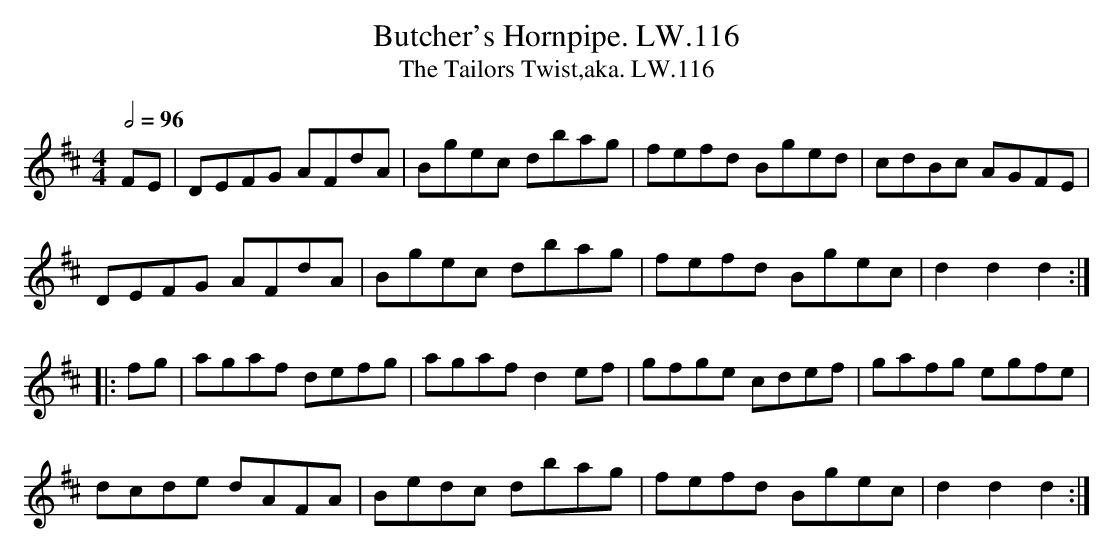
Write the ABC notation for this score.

X:1
T:Butcher's Hornpipe. LW.116
T:Tailors Twist,aka. LW.116, The
M:4/4
Q:1/2=96
L:1/8
K:D
FE | DEFG AFdA | Bgec dbag | fefd Bged | cdBc AGFE |
DEFG AFdA | Bgec dbag | fefd Bgec | d2d2d2:|
|:fg | agaf defg | agaf d2ef | gfge cdef | gafg egfe |
dcde dAFA | Bedc dbag | fefd Bgec | d2d2d2 :|
